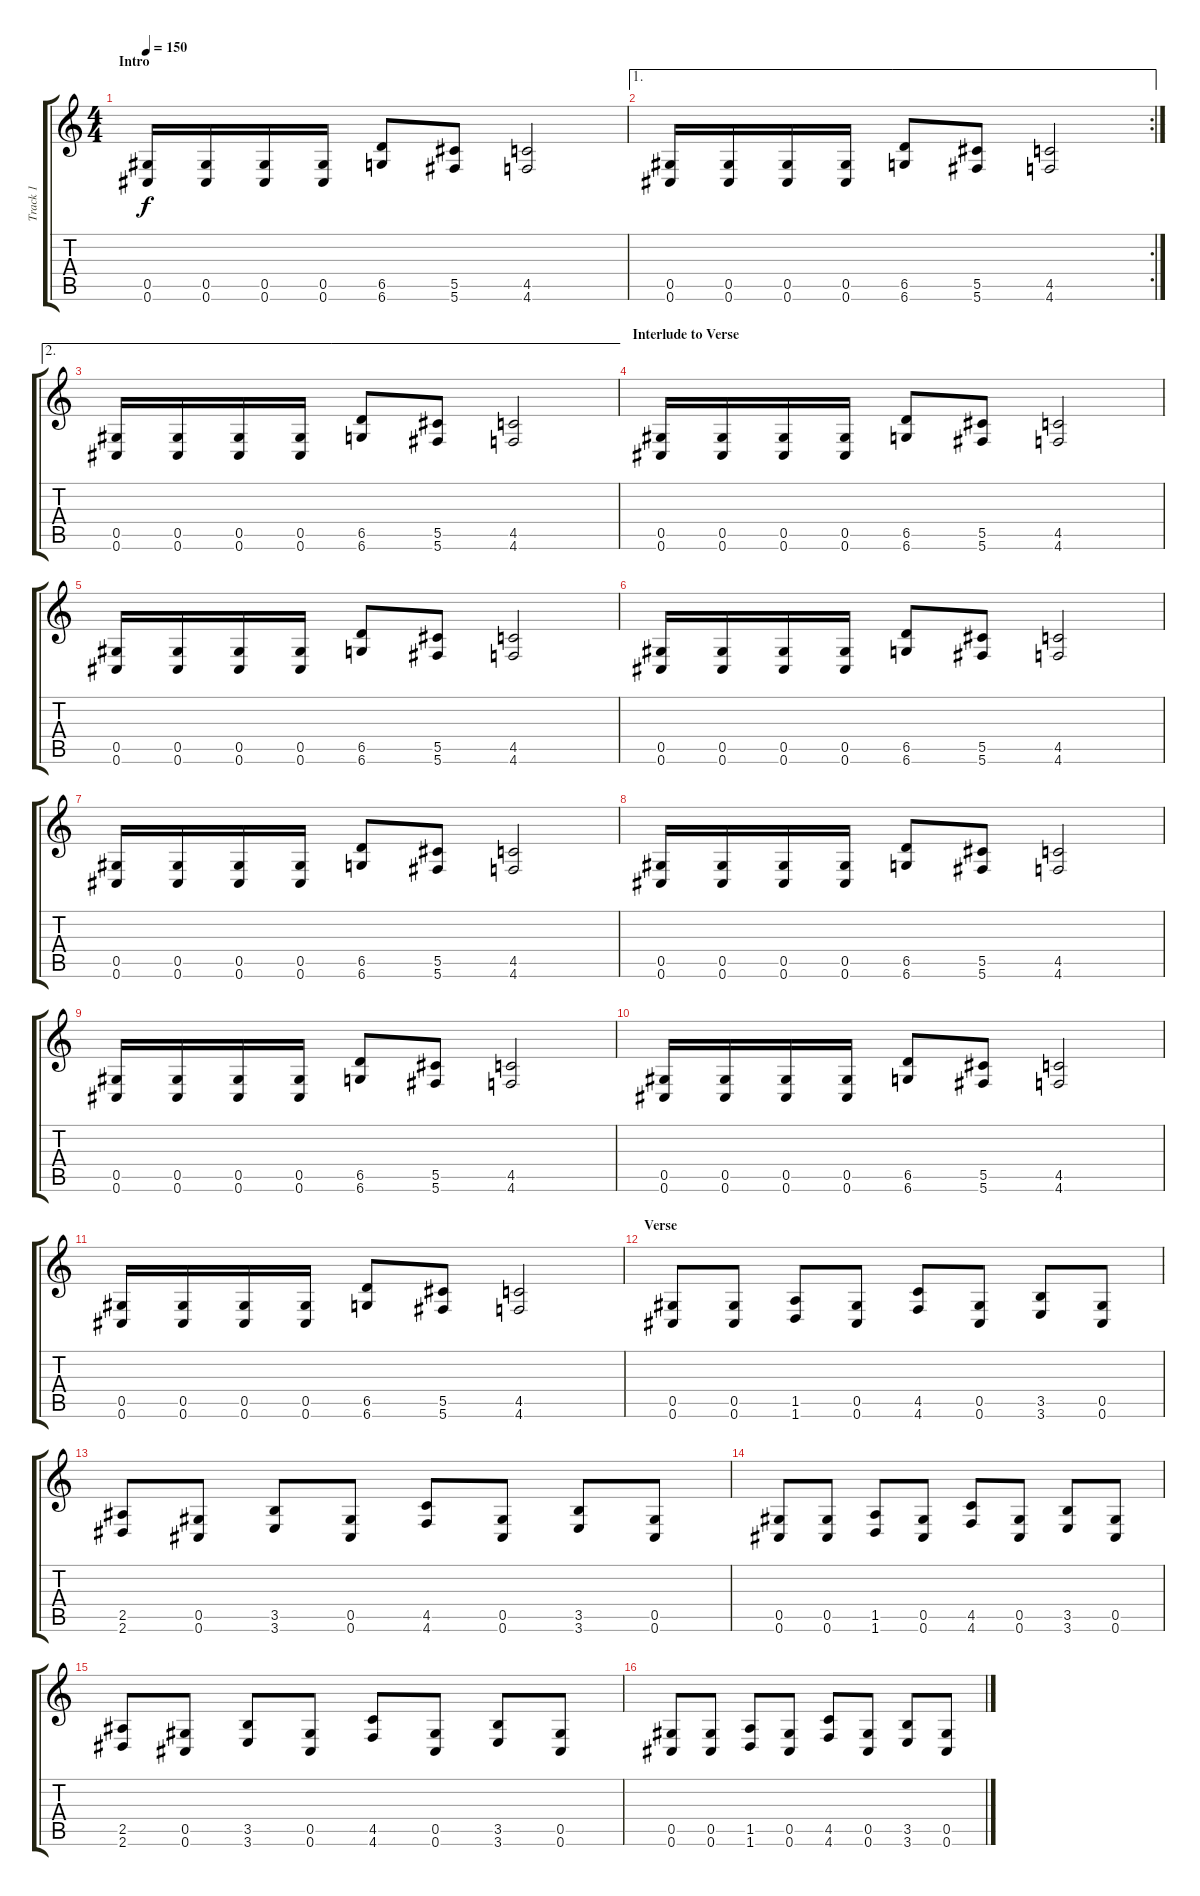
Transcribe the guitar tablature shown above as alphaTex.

\track ("Track 1" "Track 1") {instrument distortionguitar}
\staff {score tabs}
\tuning (Eb4 Bb3 Gb3 Db3 Ab2 Db2) {hide}
\ts (4 4)
\section ("" "Intro")
\tempo 150
\clef g2
\ks c
(0.5 0.6).16{dy f instrument distortionguitar} (0.5 0.6).16 (0.5 0.6).16 (0.5 0.6).16 (6.5 6.6).8 (5.5 5.6).8 (4.5 4.6).2 |
\ae 1
\rc 2
(0.5 0.6).16 (0.5 0.6).16 (0.5 0.6).16 (0.5 0.6).16 (6.5 6.6).8 (5.5 5.6).8 (4.5 4.6).2 |
\ae 2
(0.5 0.6).16 (0.5 0.6).16 (0.5 0.6).16 (0.5 0.6).16 (6.5 6.6).8 (5.5 5.6).8 (4.5 4.6).2 |
\section ("" "Interlude to Verse")
(0.5 0.6).16 (0.5 0.6).16 (0.5 0.6).16 (0.5 0.6).16 (6.5 6.6).8 (5.5 5.6).8 (4.5 4.6).2 |
(0.5 0.6).16 (0.5 0.6).16 (0.5 0.6).16 (0.5 0.6).16 (6.5 6.6).8 (5.5 5.6).8 (4.5 4.6).2 |
(0.5 0.6).16 (0.5 0.6).16 (0.5 0.6).16 (0.5 0.6).16 (6.5 6.6).8 (5.5 5.6).8 (4.5 4.6).2 |
(0.5 0.6).16 (0.5 0.6).16 (0.5 0.6).16 (0.5 0.6).16 (6.5 6.6).8 (5.5 5.6).8 (4.5 4.6).2 |
(0.5 0.6).16 (0.5 0.6).16 (0.5 0.6).16 (0.5 0.6).16 (6.5 6.6).8 (5.5 5.6).8 (4.5 4.6).2 |
(0.5 0.6).16 (0.5 0.6).16 (0.5 0.6).16 (0.5 0.6).16 (6.5 6.6).8 (5.5 5.6).8 (4.5 4.6).2 |
(0.5 0.6).16 (0.5 0.6).16 (0.5 0.6).16 (0.5 0.6).16 (6.5 6.6).8 (5.5 5.6).8 (4.5 4.6).2 |
(0.5 0.6).16 (0.5 0.6).16 (0.5 0.6).16 (0.5 0.6).16 (6.5 6.6).8 (5.5 5.6).8 (4.5 4.6).2 |
\section ("" "Verse")
(0.5 0.6).8 (0.5 0.6).8 (1.5 1.6).8 (0.5 0.6).8 (4.5 4.6).8 (0.5 0.6).8 (3.5 3.6).8 (0.5 0.6).8 |
(2.5 2.6).8 (0.5 0.6).8 (3.5 3.6).8 (0.5 0.6).8 (4.5 4.6).8 (0.5 0.6).8 (3.5 3.6).8 (0.5 0.6).8 |
(0.5 0.6).8 (0.5 0.6).8 (1.5 1.6).8 (0.5 0.6).8 (4.5 4.6).8 (0.5 0.6).8 (3.5 3.6).8 (0.5 0.6).8 |
(2.5 2.6).8 (0.5 0.6).8 (3.5 3.6).8 (0.5 0.6).8 (4.5 4.6).8 (0.5 0.6).8 (3.5 3.6).8 (0.5 0.6).8 |
(0.5 0.6).8 (0.5 0.6).8 (1.5 1.6).8 (0.5 0.6).8 (4.5 4.6).8 (0.5 0.6).8 (3.5 3.6).8 (0.5 0.6).8
